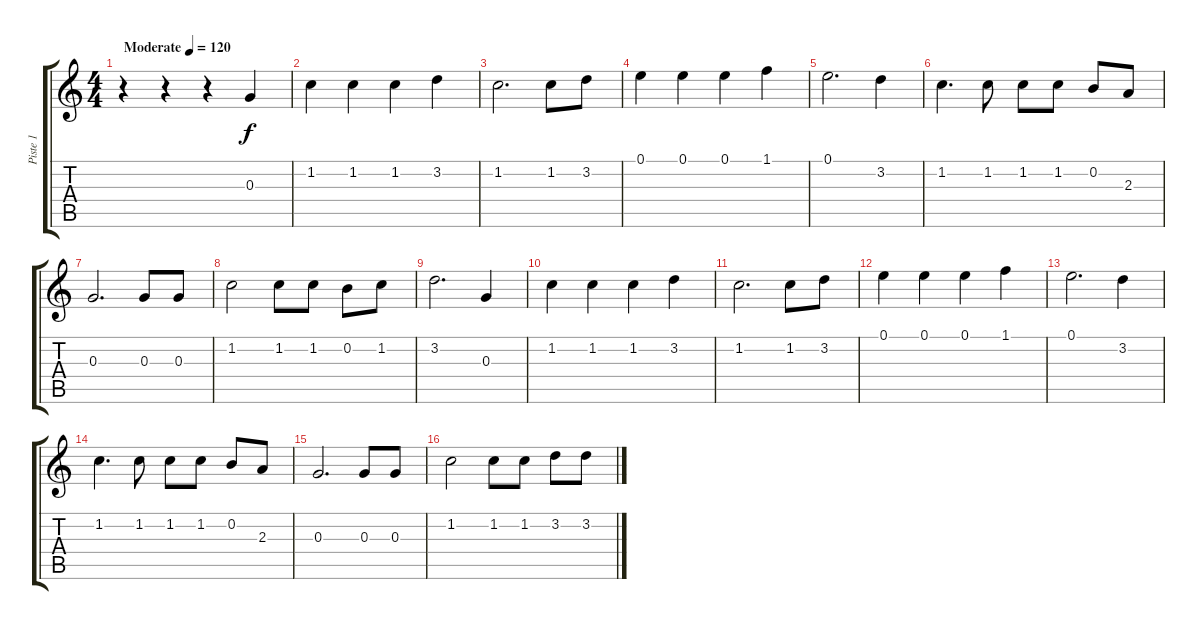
\track ("Piste 1" "Piste 1") {instrument acousticguitarsteel}
\staff {score tabs}
\tuning (E4 B3 G3 D3 A2 E2) {hide}
\ts (4 4)
\tempo (120 "Moderate")
\clef g2
\ks c
r.4{dy f instrument acousticguitarsteel} r.4 r.4 0.3.4 |
1.2.4 1.2.4 1.2.4 3.2.4 |
1.2.2{d} 1.2.8 3.2.8 |
0.1.4 0.1.4 0.1.4 1.1.4 |
0.1.2{d} 3.2.4 |
1.2.4{d} 1.2.8 1.2.8 1.2.8 0.2.8 2.3.8 |
0.3.2{d} 0.3.8 0.3.8 |
1.2.2 1.2.8 1.2.8 0.2.8 1.2.8 |
3.2.2{d} 0.3.4 |
1.2.4 1.2.4 1.2.4 3.2.4 |
1.2.2{d} 1.2.8 3.2.8 |
0.1.4 0.1.4 0.1.4 1.1.4 |
0.1.2{d} 3.2.4 |
1.2.4{d} 1.2.8 1.2.8 1.2.8 0.2.8 2.3.8 |
0.3.2{d} 0.3.8 0.3.8 |
1.2.2 1.2.8 1.2.8 3.2.8 3.2.8
